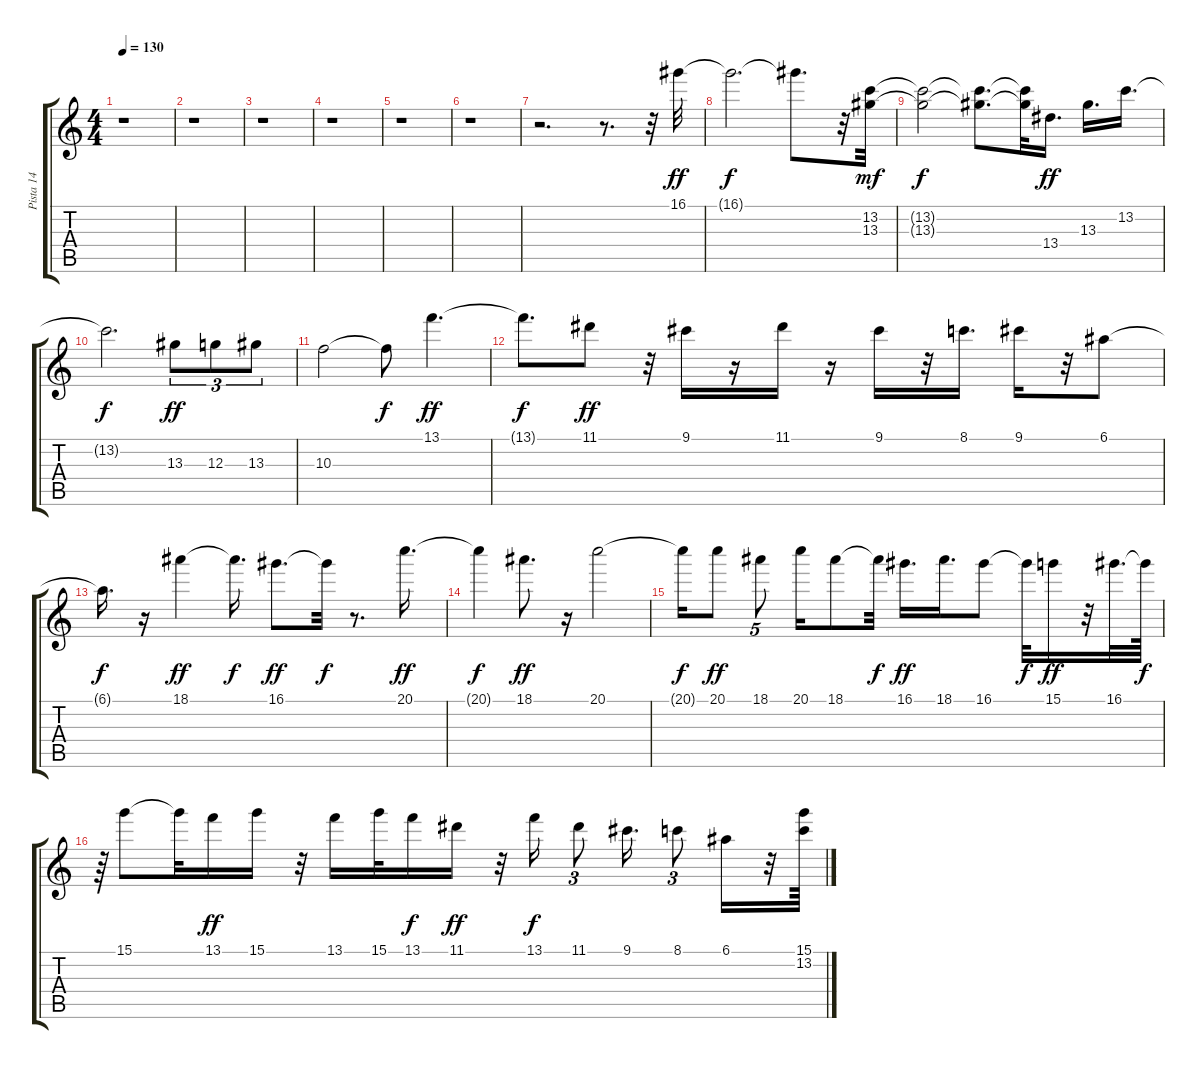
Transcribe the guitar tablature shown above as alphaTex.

\track ("Pista 14" "Pista 14") {instrument overdrivenguitar}
\staff {score tabs}
\tuning (E4 B3 G3 D3 A2 E2) {hide}
\ts (4 4)
\tempo 130
\clef g2
\ks c
r.1{dy ff} |
r.1 |
r.1 |
r.1 |
r.1 |
r.1 |
r.2{d} r.8{d} r.32 16.1.32 |
16.1{t}.2{d dy f} 16.1{t}.8{d} r.32 (13.2 13.3).32{dy mf} |
(13.2{t} 13.3{t}).2{dy f} (13.2{t} 13.3{t}).8{d} (13.2{t} 13.3{t}).32 13.4.16{d dy ff} 13.3.16{d} 13.2.16{d} |
13.2{t}.2{d dy f} 13.3.8{tu (3 2) dy ff} 12.3.8{tu (3 2)} 13.3.8{tu (3 2)} |
10.3.2 10.3{t}.8{dy f} 13.1.4{d dy ff} |
13.1{t}.8{d dy f} 11.1.8{dy ff} r.32 9.1.16 r.16 11.1.16 r.16 9.1.16 r.32 8.1.16{d} 9.1.16 r.32 6.1.8 |
6.1{t}.16{d dy f} r.16 18.1.4{dy ff} 18.1{t}.16{d dy f} 16.1.8{d dy ff} 16.1{t}.32{dy f} r.8{d} 20.1.16{d dy ff} |
20.1{t}.4{dy f} 18.1.8{d dy ff} r.16 20.1.2 |
20.1{t}.16{dy f} 20.1.8{dy ff} 18.1.8{tu (5 4)} 20.1.16 18.1.8 18.1{t}.32{dy f} 16.1.16{d dy ff} 18.1.16{d} 16.1.8 16.1{t}.32{dy f} 15.1.16{dy ff} r.32 16.1.32{d} 16.1{t}.64{dy f} |
r.64 15.1.8 15.1{t}.32 13.1.16{dy ff} 15.1.16 r.32 13.1.16 15.1.32 13.1.16{dy f} 11.1.16{dy ff} r.32 13.1.16{dy f} 11.1.8{tu (3 2)} 9.1.16{d} 8.1.8{tu (3 2)} 6.1.16 r.32 (15.1 13.2).64
